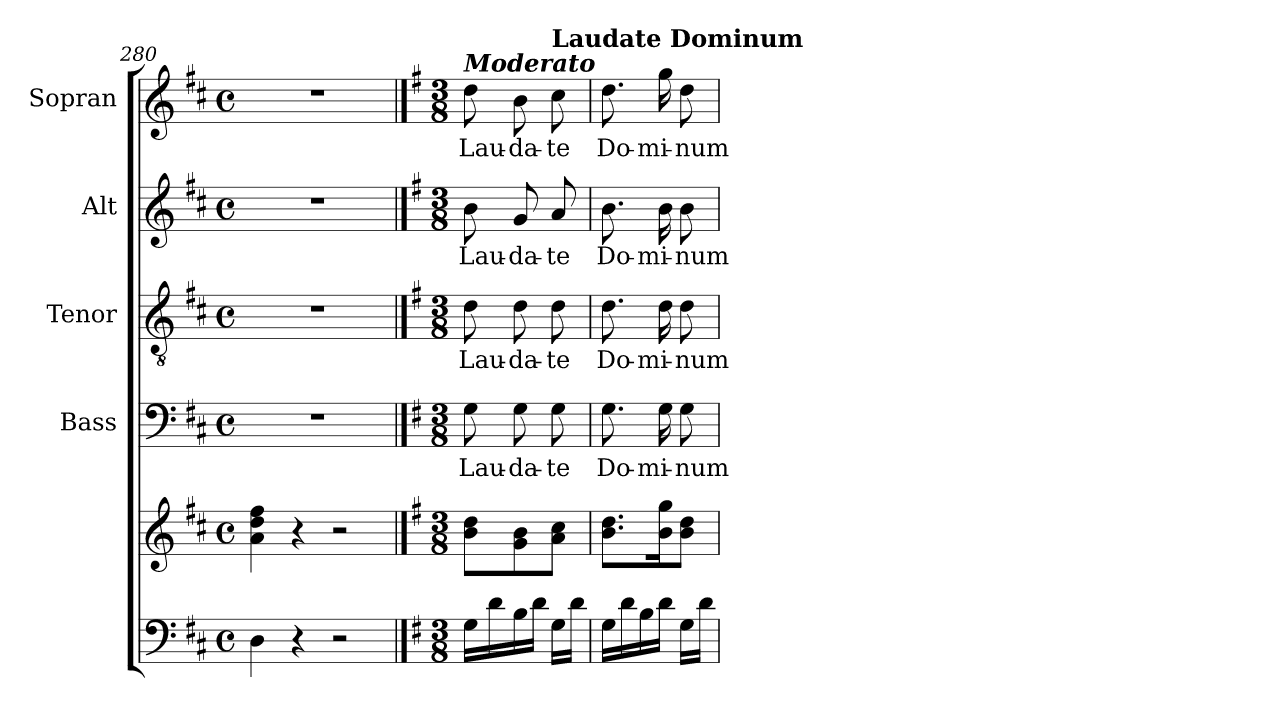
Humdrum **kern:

**kern	**kern	**kern	**text	**kern	**text	**kern	**text	**kern	**text
*part5	*part5	*part4	*part4	*part3	*part3	*part2	*part2	*part1	*part1
*staff6	*staff5	*staff4	*staff4	*staff3	*staff3	*staff2	*staff2	*staff1	*staff1
*	*	*I"Bass	*	*I"Tenor	*	*I"Alt	*	*I"Sopran	*
*	*	*I'B.	*	*I'T.	*	*I'A.	*	*I'S.	*
*clefF4	*clefG2	*clefF4	*	*clefGv2	*	*clefG2	*	*clefG2	*
*k[f#c#]	*k[f#c#]	*k[f#c#]	*	*k[f#c#]	*	*k[f#c#]	*	*k[f#c#]	*
*D:	*D:	*D:	*	*D:	*	*D:	*	*D:	*
*M4/4	*M4/4	*M4/4	*	*M4/4	*	*M4/4	*	*M4/4	*
*met(c)	*met(c)	*met(c)	*	*met(c)	*	*met(c)	*	*met(c)	*
=280	=280	=280	=280	=280	=280	=280	=280	=280	=280
4D\	4a\ 4dd\ 4ff#\	1r	.	1r	.	1r	.	1r	.
4r	4r	.	.	.	.	.	.	.	.
2r	2r	.	.	.	.	.	.	.	.
!!LO:PB:g=z
==281	==281	==281	==281	==281	==281	==281	==281	==281	==281
*k[f#]	*k[f#]	*k[f#]	*	*k[f#]	*	*k[f#]	*	*k[f#]	*
*G:	*G:	*G:	*	*G:	*	*G:	*	*G:	*
*M3/8	*M3/8	*M3/8	*	*M3/8	*	*M3/8	*	*M3/8	*
!	!	!	!	!	!	!	!	!LO:TX:a:Bi:t=Moderato	!
!	!	!	!LO:LY:b	!	!LO:LY:b	!	!LO:LY:b	!	!LO:LY:b
16G\LL	8b\ 8dd\L	8G\	Lau-	8d\	Lau-	8b\	Lau-	8dd\	Lau-
16d\	.	.	.	.	.	.	.	.	.
!	!	!	!LO:LY:b	!	!LO:LY:b	!	!LO:LY:b	!	!LO:LY:b
16B\	8g\ 8b\	8G\	-da-	8d\	-da-	8g/	-da-	8b\	-da-
16d\JJ	.	.	.	.	.	.	.	.	.
!	!	!	!	!	!	!	!	!LO:TX:a:B:t=Laudate Dominum	!
!	!	!	!LO:LY:b	!	!LO:LY:b	!	!LO:LY:b	!	!LO:LY:b
16G\LL	8a\ 8cc\J	8G\	-te	8d\	-te	8a/	-te	8cc\	-te
16d\JJ	.	.	.	.	.	.	.	.	.
=282	=282	=282	=282	=282	=282	=282	=282	=282	=282
!	!	!	!LO:LY:b	!	!LO:LY:b	!	!LO:LY:b	!	!LO:LY:b
16G\LL	8.b\ 8.dd\L	8.G\	Do-	8.d\	Do-	8.b\	Do-	8.dd\	Do-
16d\	.	.	.	.	.	.	.	.	.
16B\	.	.	.	.	.	.	.	.	.
!	!	!	!LO:LY:b	!	!LO:LY:b	!	!LO:LY:b	!	!LO:LY:b
16d\JJ	16b\ 16gg\k	16G\	-mi-	16d\	-mi-	16b\	-mi-	16gg\	-mi-
!	!	!	!LO:LY:b	!	!LO:LY:b	!	!LO:LY:b	!	!LO:LY:b
16G\LL	8b\ 8dd\J	8G\	-num	8d\	-num	8b\	-num	8dd\	-num
16d\JJ	.	.	.	.	.	.	.	.	.
=	=	=	=	=	=	=	=	=	=
*-	*-	*-	*-	*-	*-	*-	*-	*-	*-
